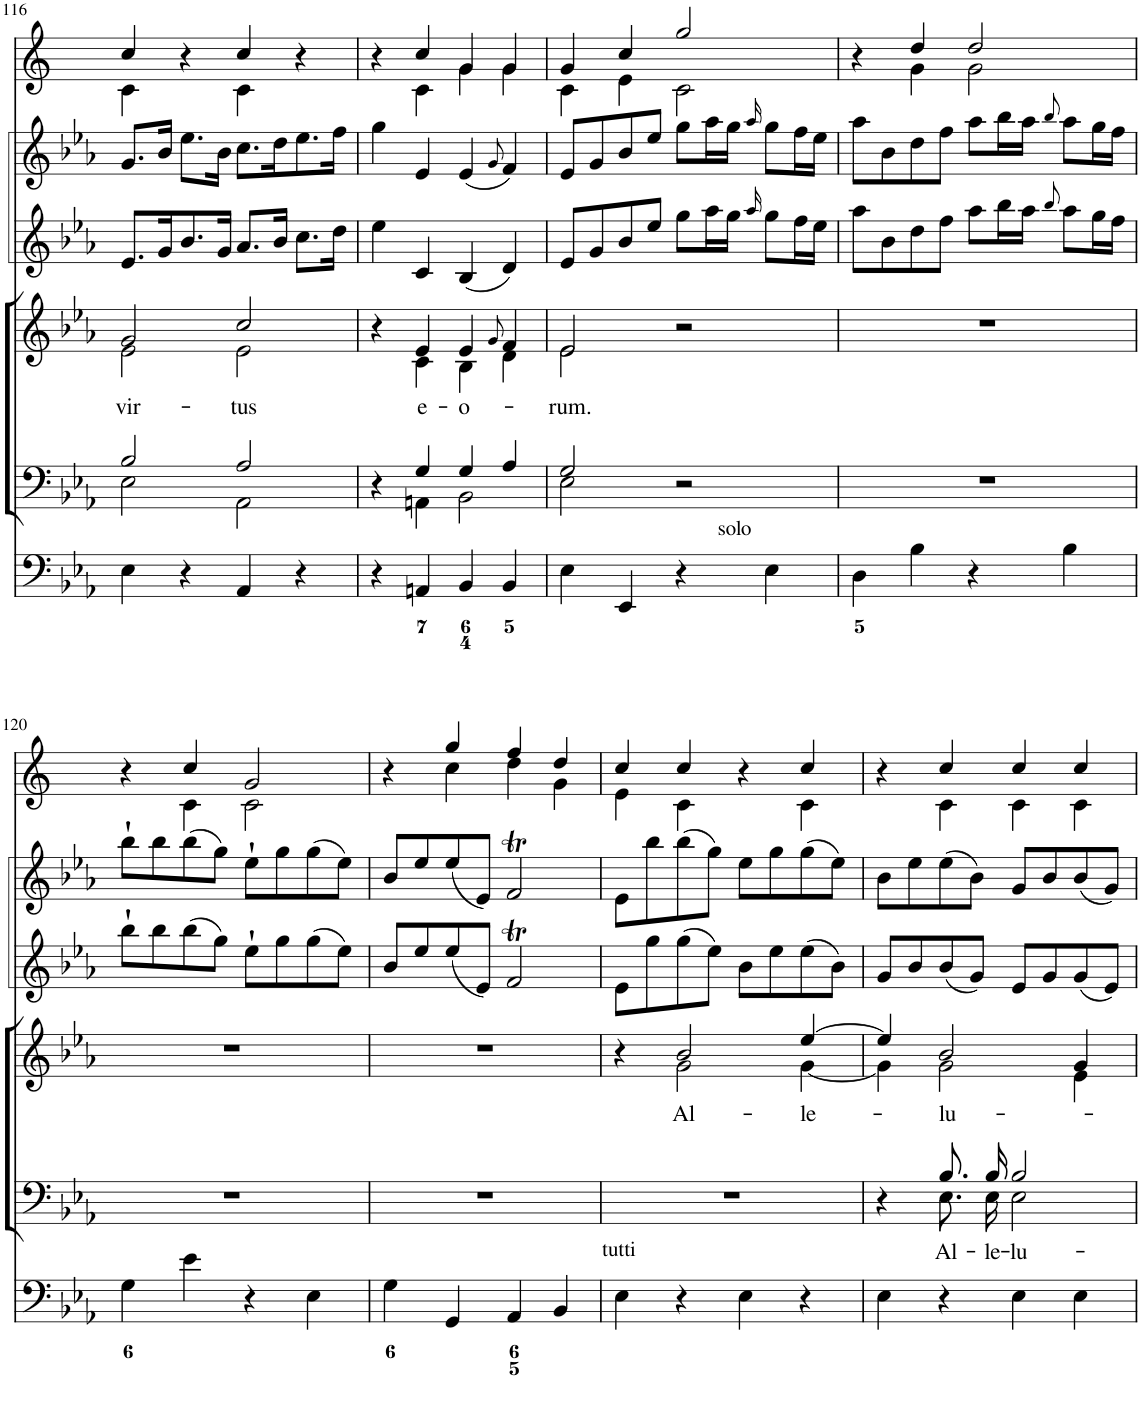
**kern	**kern	**text	**kern	**text	**kern	**kern	**kern
*part6	*part5	*part5	*part4	*part4	*part3	*part2	*part1
*staff6	*staff5	*staff5	*staff4	*staff4	*staff3	*staff2	*staff1
*I"Organ	*I"Voice	*	*I"Voice	*	*I"Violin	*I"Violini	*I"Corni in Eb
*	*	*	*	*	*I'Vln	*I'Vln	*
!!LO:PB:g=z
*clefF4	*clefF4	*	*clefG2	*	*clefG2	*clefG2	*clefG2
*	*	*	*	*	*	*	*Trd5c9
*k[b-e-a-]	*k[b-e-a-]	*	*k[b-e-a-]	*	*k[b-e-a-]	*k[b-e-a-]	*k[]
*M2/2	*M2/2	*	*M2/2	*	*M2/2	*M2/2	*M2/2
*met(c|)	*met(c|)	*	*met(c|)	*	*met(c|)	*met(c|)	*met(c|)
=116	=116	=116	=116	=116	=116	=116	=116
*	*^	*	*	*	*	*	*
!	!	!	!	!	!LO:LY:b	!	!	!
*	*	*	*	*^	*	*	*	*^
4E-\	2B-/	2E-\	.	2g/	2e-\	vir-	8.e-/L	8.g/L	4cc/	4c\
.	.	.	.	.	.	.	16g/K	16b-/Jk	.	.
4r	.	.	.	.	.	.	8.b-/	8.ee-\L	4r	4ryy
.	.	.	.	.	.	.	16g/Jk	16b-\Jk	.	.
!	!	!	!	!	!	!LO:LY:b	!	!	!	!
4AA-/	2A-/	2AA-\	.	2cc/	2e-\	-tus	8.a-/L	8.cc\L	4cc/	4c\
.	.	.	.	.	.	.	16b-/Jk	16dd\K	.	.
4r	.	.	.	.	.	.	8.cc\L	8.ee-\	4r	4ryy
.	.	.	.	.	.	.	16dd\Jk	16ff\Jk	.	.
=117	=117	=117	=117	=117	=117	=117	=117	=117	=117	=117
4r	4r	4ryy	.	4r	4ryy	.	4ee-\	4gg\	4r	4ryy
!	!	!	!	!	!	!LO:LY:b	!	!	!	!
4AAn/	4G/	4AAn\	.	4e-/	4c\	e-	4c/	4e-/	4cc/	4c\
!	!	!	!	!	!	!LO:LY:b	!	!	!	!
4BB-/	4G/	2BB-\	.	4e-/	4B-\	-o-	(4B-/	(4e-/	4g/	4g\
.	.	.	.	8qg/	.	.	.	8qg/	.	.
4BB-/	4A-/	.	.	4f/	4d\	.	4d/)	4f/)	4g/	4g\
=118	=118	=118	=118	=118	=118	=118	=118	=118	=118	=118
!	!	!	!	!	!	!LO:LY:b	!	!	!	!
4E-\	2G/	2E-\	.	2e-/	2e-\	-rum.	8e-/L	8e-/L	4g/	4c\
.	.	.	.	.	.	.	8g/	8g/	.	.
4EE-/	.	.	.	.	.	.	8b-/	8b-/	4cc/	4e\
.	.	.	.	.	.	.	8ee-/J	8ee-/J	.	.
4r	2r	2ryy	.	2r	2ryy	.	8gg\L	8gg\L	2gg/	2c\
.	.	.	.	.	.	.	16aa-\L	16aa-\L	.	.
.	.	.	.	.	.	.	16gg\JJ	16gg\JJ	.	.
.	.	.	.	.	.	.	16qaa-/	16qaa-/	.	.
!LO:TX:a:t=solo	!	!	!	!	!	!	!	!	!	!
4E-\	.	.	.	.	.	.	8gg\L	8gg\L	.	.
.	.	.	.	.	.	.	16ff\L	16ff\L	.	.
.	.	.	.	.	.	.	16ee-\JJ	16ee-\JJ	.	.
*	*v	*v	*	*	*	*	*	*	*	*
*	*	*	*v	*v	*	*	*	*	*
=119	=119	=119	=119	=119	=119	=119	=119	=119
4D\	1r	.	1r	.	8aa-\L	8aa-\L	4r	4ryy
.	.	.	.	.	8b-\	8b-\	.	.
4B-\	.	.	.	.	8dd\	8dd\	4dd/	4g\
.	.	.	.	.	8ff\J	8ff\J	.	.
4r	.	.	.	.	8aa-\L	8aa-\L	2dd/	2g\
.	.	.	.	.	16bb-\L	16bb-\L	.	.
.	.	.	.	.	16aa-\JJ	16aa-\JJ	.	.
.	.	.	.	.	8qbb-/	8qbb-/	.	.
4B-\	.	.	.	.	8aa-\L	8aa-\L	.	.
.	.	.	.	.	16gg\L	16gg\L	.	.
.	.	.	.	.	16ff\JJ	16ff\JJ	.	.
!!LO:LB:g=z	!!
=120	=120	=120	=120	=120	=120	=120	=120	=120
4G\	1r	.	1r	.	8bb-`\L	8bb-`\L	4r	4ryy
.	.	.	.	.	8bb-\	8bb-\	.	.
4e-\	.	.	.	.	(8bb-\	(8bb-\	4cc/	4c\
.	.	.	.	.	8gg\J)	8gg\J)	.	.
4r	.	.	.	.	8ee-`\L	8ee-`\L	2g/	2c\
.	.	.	.	.	8gg\	8gg\	.	.
4E-\	.	.	.	.	(8gg\	(8gg\	.	.
.	.	.	.	.	8ee-\J)	8ee-\J)	.	.
=121	=121	=121	=121	=121	=121	=121	=121	=121
4G\	1r	.	1r	.	8b-/L	8b-/L	4r	4ryy
.	.	.	.	.	8ee-/	8ee-/	.	.
4GG/	.	.	.	.	(8ee-/	(8ee-/	4gg/	4cc\
.	.	.	.	.	8e-/J)	8e-/J)	.	.
4AA-/	.	.	.	.	2fT/	2fT/	4ff/	4dd\
4BB-/	.	.	.	.	.	.	4dd/	4g\
=122	=122	=122	=122	=122	=122	=122	=122	=122
*	*	*	*^	*	*	*	*	*
!LO:TX:a:t=tutti	!	!	!	!	!	!	!	!	!
4E-\	1r	.	4r	4ryy	.	8e-\L	8e-\L	4cc/	4e\
.	.	.	.	.	.	8gg\	8bb-\	.	.
!	!	!	!	!	!LO:LY:b	!	!	!	!
4r	.	.	2b-/	2g\	Al-	(8gg\	(8bb-\	4cc/	4c\
.	.	.	.	.	.	8ee-\J)	8gg\J)	.	.
4E-\	.	.	.	.	.	8b-\L	8ee-\L	4r	4ryy
.	.	.	.	.	.	8ee-\	8gg\	.	.
!	!	!	!	!	!LO:LY:b	!	!	!	!
4r	.	.	[4ee-/	[4g\	-le-	(8ee-\	(8gg\	4cc/	4c\
.	.	.	.	.	.	8b-\J)	8ee-\J)	.	.
=123	=123	=123	=123	=123	=123	=123	=123	=123	=123
*	*^	*	*	*	*	*	*	*	*
4E-\	4r	4ryy	.	4ee-/]	4g\]	.	8g/L	8b-\L	4r	4ryy
.	.	.	.	.	.	.	8b-/	8ee-\	.	.
!	!	!	!LO:LY:b	!	!	!LO:LY:b	!	!	!	!
4r	8.B-/L	8.E-\L	Al-	2b-/	2g\	-lu-	(8b-/	(8ee-\	4cc/	4c\
.	.	.	.	.	.	.	8g/J)	8b-\J)	.	.
!	!	!	!LO:LY:b	!	!	!	!	!	!	!
.	16B-/Jk	16E-\Jk	-le-	.	.	.	.	.	.	.
!	!	!	!LO:LY:b	!	!	!	!	!	!	!
4E-\	2B-/	2E-\	-lu-	.	.	.	8e-/L	8g/L	4cc/	4c\
.	.	.	.	.	.	.	8g/	8b-/	.	.
4E-\	.	.	.	4g/	4e-\	.	(8g/	(8b-/	4cc/	4c\
.	.	.	.	.	.	.	8e-/J)	8g/J)	.	.
*	*v	*v	*	*	*	*	*	*	*v	*v
*	*	*	*v	*v	*	*	*	*
=	=	=	=	=	=	=	=
*-	*-	*-	*-	*-	*-	*-	*-
